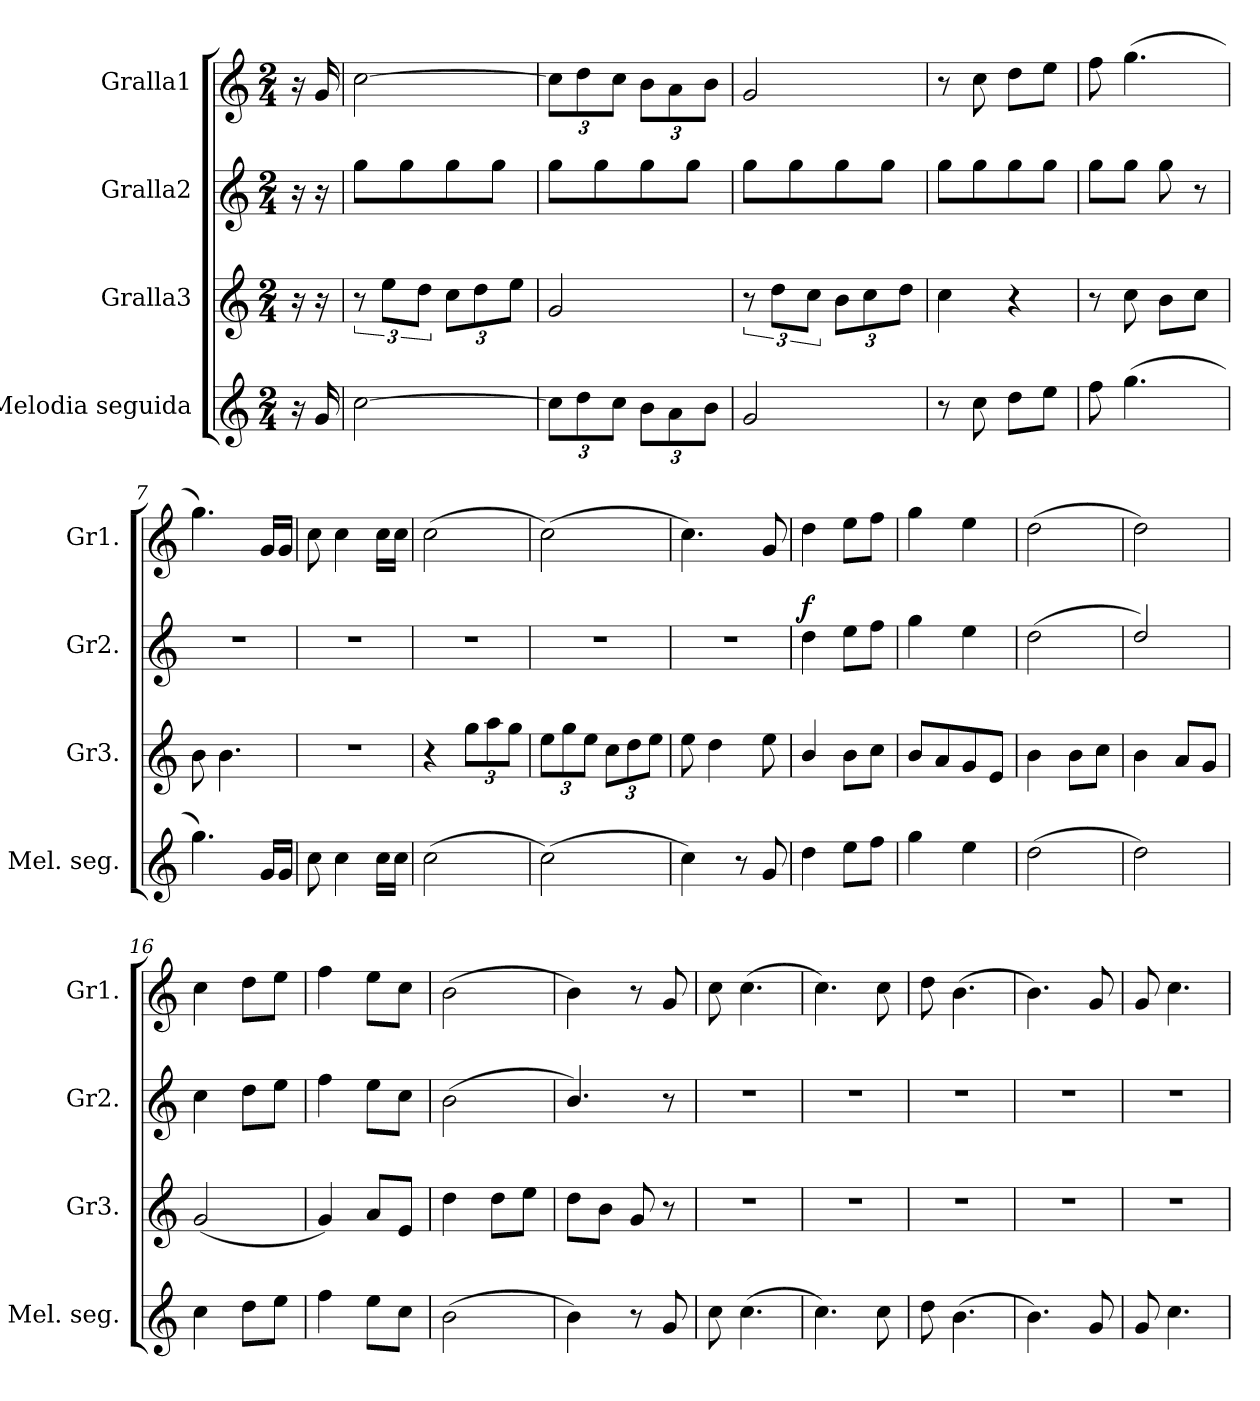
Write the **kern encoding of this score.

**kern	**kern	**kern	**dynam	**kern
*part4	*part3	*part2	*part2	*part1
*staff4	*staff3	*staff2	*staff2	*staff1
*I"Melodia seguida	*I"Gralla3	*I"Gralla2	*	*I"Gralla1
*I'Mel. seg.	*I'Gr3.	*I'Gr2.	*	*I'Gr1.
*clefG2	*clefG2	*clefG2	*	*clefG2
*k[]	*k[]	*k[]	*	*k[]
*M2/4	*M2/4	*M2/4	*	*M2/4
=1	=1	=1	=1	=1
16r	16r	16r	.	16r
16g/	16r	16r	.	16g/
=2	=2	=2	=2	=2
[2cc\	12r	8gg\L	.	[2cc\
.	12ee\L	.	.	.
.	.	8gg\	.	.
.	12dd\J	.	.	.
*	*Xbrackettup	*	*	*
.	12cc\L	8gg\	.	.
.	12dd\	.	.	.
.	.	8gg\J	.	.
.	12ee\J	.	.	.
=3	=3	=3	=3	=3
*Xbrackettup	*	*	*	*Xbrackettup
12cc\L]	2g/	8gg\L	.	12cc\L]
12dd\	.	.	.	12dd\
.	.	8gg\	.	.
12cc\J	.	.	.	12cc\J
12b\L	.	8gg\	.	12b\L
12a\	.	.	.	12a\
.	.	8gg\J	.	.
12b\J	.	.	.	12b\J
=4	=4	=4	=4	=4
*	*brackettup	*	*	*
2g/	12r	8gg\L	.	2g/
.	12dd\L	.	.	.
.	.	8gg\	.	.
.	12cc\J	.	.	.
*	*Xbrackettup	*	*	*
.	12b\L	8gg\	.	.
.	12cc\	.	.	.
.	.	8gg\J	.	.
.	12dd\J	.	.	.
=5	=5	=5	=5	=5
8r	4cc\	8gg\L	.	8r
8cc\	.	8gg\	.	8cc\
8dd\L	4r	8gg\	.	8dd\L
8ee\J	.	8gg\J	.	8ee\J
=6	=6	=6	=6	=6
8ff\	8r	8gg\L	.	8ff\
(>4.gg\	8cc\	8gg\J	.	(>4.gg\
.	8b\L	8gg\	.	.
.	8cc\J	8r	.	.
=7	=7	=7	=7	=7
4.gg\)	8b\	2r	.	4.gg\)
.	4.b\	.	.	.
16g/LL	.	.	.	16g/LL
16g/JJ	.	.	.	16g/JJ
!!LO:LB:g=z
=8	=8	=8	=8	=8
8cc\	2r	2r	.	8cc\
4cc\	.	.	.	4cc\
16cc\LL	.	.	.	16cc\LL
16cc\JJ	.	.	.	16cc\JJ
=9	=9	=9	=9	=9
(>2cc\	4r	2r	.	(>2cc\
.	12gg\L	.	.	.
.	12aa\	.	.	.
.	12gg\J	.	.	.
=10	=10	=10	=10	=10
(>2cc\)	12ee\L	2r	.	(>2cc\)
.	12gg\	.	.	.
.	12ee\J	.	.	.
.	12cc\L	.	.	.
.	12dd\	.	.	.
.	12ee\J	.	.	.
=11	=11	=11	=11	=11
4cc\)	8ee\	2r	.	4.cc\)
.	4dd\	.	.	.
8r	.	.	.	.
8g/	8ee\	.	.	8g/
=12	=12	=12	=12	=12
!	!	!	!LO:DY:a	!
4dd\	4b/	4dd\	f	4dd\
8ee\L	8b\L	8ee\L	.	8ee\L
8ff\J	8cc\J	8ff\J	.	8ff\J
=13	=13	=13	=13	=13
4gg\	8b/L	4gg\	.	4gg\
.	8a/	.	.	.
4ee\	8g/	4ee\	.	4ee\
.	8e/J	.	.	.
=14	=14	=14	=14	=14
(>2dd\	4b\	(<2dd\	.	(>2dd\
.	8b\L	.	.	.
.	8cc\J	.	.	.
=15	=15	=15	=15	=15
2dd\)	4b\	2dd/)	.	2dd\)
.	8a/L	.	.	.
.	8g/J	.	.	.
=16	=16	=16	=16	=16
4cc\	(<2g/	4cc\	.	4cc\
8dd\L	.	8dd\L	.	8dd\L
8ee\J	.	8ee\J	.	8ee\J
=17	=17	=17	=17	=17
4ff\	4g/)	4ff\	.	4ff\
8ee\L	8a/L	8ee\L	.	8ee\L
8cc\J	8e/J	8cc\J	.	8cc\J
!!LO:LB:g=z
=18	=18	=18	=18	=18
(>2b\	4dd\	(<2b\	.	(>2b\
.	8dd\L	.	.	.
.	8ee\J	.	.	.
=19	=19	=19	=19	=19
4b\)	8dd\L	4.b/)	.	4b\)
.	8b\J	.	.	.
8r	8g/	.	.	8r
8g/	8r	8r	.	8g/
=20	=20	=20	=20	=20
8cc\	2r	2r	.	8cc\
(>4.cc\	.	.	.	(>4.cc\
=21	=21	=21	=21	=21
4.cc\)	2r	2r	.	4.cc\)
8cc\	.	.	.	8cc\
=22	=22	=22	=22	=22
8dd\	2r	2r	.	8dd\
(>4.b\	.	.	.	(>4.b\
=23	=23	=23	=23	=23
4.b\)	2r	2r	.	4.b\)
8g/	.	.	.	8g/
=24	=24	=24	=24	=24
8g/	2r	2r	.	8g/
4.cc\	.	.	.	4.cc\
=	=	=	=	=
*-	*-	*-	*-	*-
